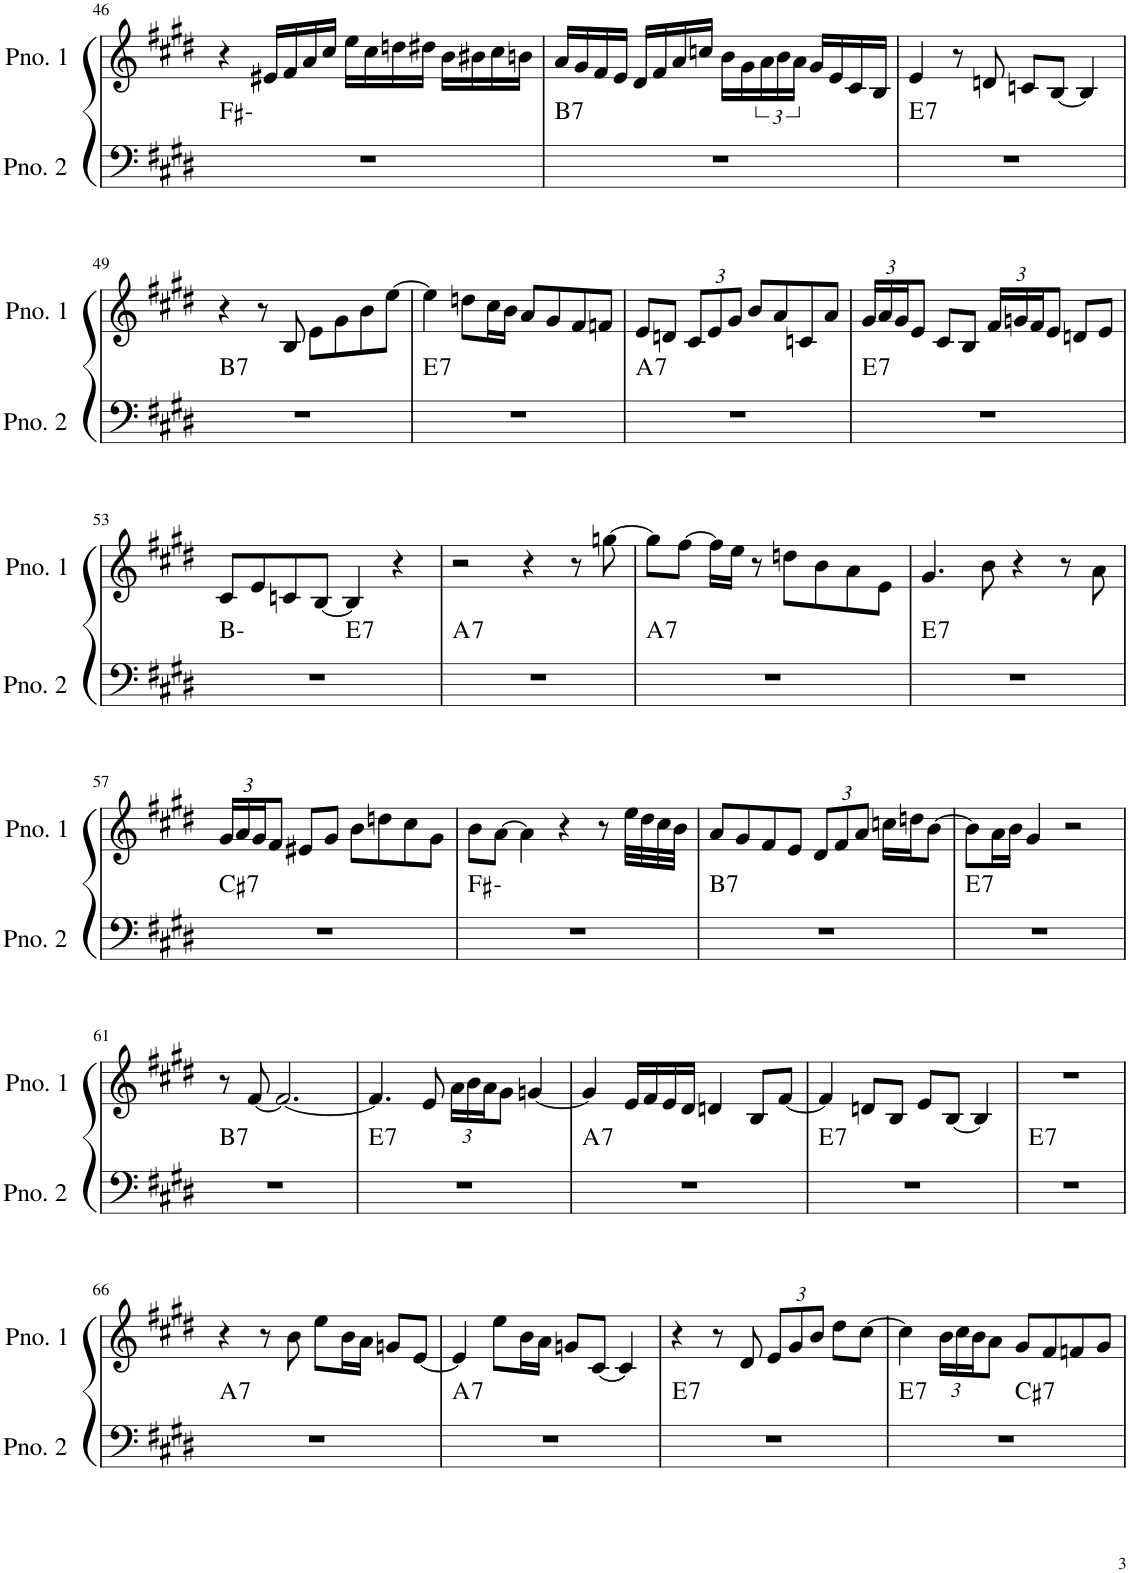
**kern	**harte	**kern
*part2	*part2	*part1
*staff2	*	*staff1
*I"ピアノ 2	*	*I"ピアノ 1
!!LO:PB:g=z
*clefF4	*	*clefG2
*k[f#c#g#d#]	*	*k[f#c#g#d#]
*M4/4	*	*M4/4
=46	=46	=46
1r	F#:min	4r
.	.	16e#X/LL
.	.	16f#/
.	.	16a/
.	.	16cc#/JJ
.	.	16ee\LL
.	.	16cc#\
.	.	16ddn\
.	.	16dd#X\JJ
.	.	16b\LL
.	.	16b#X\
.	.	16cc#\
.	.	16bn\JJ
=47	=47	=47
!	!LO:H:kt=7	!
1r	B:7	16a/LL
.	.	16g#/
.	.	16f#/
.	.	16e/JJ
.	.	16d#/LL
.	.	16f#/
.	.	16a/
.	.	16ccn/JJ
.	.	16b\LL
.	.	16g#\
.	.	24a\
.	.	24b\
.	.	24a\JJ
.	.	16g#/LL
.	.	16e/
.	.	16c#/
.	.	16B/JJ
=48	=48	=48
!	!LO:H:kt=7	!
1r	E:7	4e/
.	.	8r
.	.	8dn/
.	.	8cn/L
.	.	[8B/J
.	.	4B/]
!!LO:LB:g=z
=49	=49	=49
!	!LO:H:kt=7	!
1r	B:7	4r
.	.	8r
.	.	8B/
.	.	8e\L
.	.	8g#\
.	.	8b\
.	.	[8ee\J
=50	=50	=50
!	!LO:H:kt=7	!
1r	E:7	4ee\]
.	.	8ddn\L
.	.	16cc#\L
.	.	16b\JJ
.	.	8a/L
.	.	8g#/
.	.	8f#/
.	.	8fn/J
=51	=51	=51
!	!LO:H:kt=7	!
1r	A:7	8e/L
.	.	8dn/J
*	*	*Xbrackettup
.	.	12c#/L
.	.	12e/
.	.	12g#/J
.	.	8b/L
.	.	8a/
.	.	8cn/
.	.	8a/J
=52	=52	=52
!	!LO:H:kt=7	!
1r	E:7	24g#/LL
.	.	24a/
.	.	24g#/J
.	.	8e/J
.	.	8c#/L
.	.	8B/J
.	.	24f#/LL
.	.	24gn/
.	.	24f#/J
.	.	8e/J
.	.	8dn/L
.	.	8e/J
!!LO:LB:g=z
=53	=53	=53
*^	*	*
1r	2ryy	B:min	8c#/L
.	.	.	8e/
.	.	.	8cn/
.	.	.	[8B/J
!	!	!LO:H:kt=7	!
.	2ryy	E:7	4B/]
.	.	.	4r
=54	=54	=54	=54
!	!	!LO:H:kt=7	!
*v	*v	*	*
1r	A:7	2r
.	.	4r
.	.	8r
.	.	[8ggn\
=55	=55	=55
!	!LO:H:kt=7	!
1r	A:7	8gg\L]
.	.	[8ff#\J
.	.	16ff#\LL]
.	.	16ee\JJ
.	.	8r
.	.	8ddn\L
.	.	8b\
.	.	8a\
.	.	8e\J
=56	=56	=56
!	!LO:H:kt=7	!
1r	E:7	4.g#/
.	.	8b\
.	.	4r
.	.	8r
.	.	8a\
!!LO:LB:g=z
=57	=57	=57
!	!LO:H:kt=7	!
1r	C#:7	24g#/LL
.	.	24a/
.	.	24g#/J
.	.	8f#/J
.	.	8e#X/L
.	.	8g#/J
.	.	8b\L
.	.	8ddn\
.	.	8cc#\
.	.	8g#\J
=58	=58	=58
1r	F#:min	8b\L
.	.	[8a\J
.	.	4a\]
.	.	4r
.	.	8r
.	.	32ee\LLL
.	.	32dd#\
.	.	32cc#\
.	.	32b\JJJ
=59	=59	=59
!	!LO:H:kt=7	!
1r	B:7	8a/L
.	.	8g#/
.	.	8f#/
.	.	8e/J
.	.	12d#/L
.	.	12f#/
.	.	12a/J
.	.	16ccn\LL
.	.	16ddn\J
.	.	[8b\J
=60	=60	=60
!	!LO:H:kt=7	!
1r	E:7	8b\L]
.	.	16a\L
.	.	16b\JJ
.	.	4g#/
.	.	2r
!!LO:LB:g=z
=61	=61	=61
!	!LO:H:kt=7	!
1r	B:7	8r
.	.	[8f#/
.	.	2.f#/_
=62	=62	=62
!	!LO:H:kt=7	!
1r	E:7	4.f#/]
.	.	8e/
.	.	24a\LL
.	.	24b\
.	.	24a\J
.	.	8g#\J
.	.	[4gn/
=63	=63	=63
!	!LO:H:kt=7	!
1r	A:7	4g/]
.	.	16e/LL
.	.	16f#/
.	.	16e/
.	.	16d#/JJ
.	.	4dn/
.	.	8B/L
.	.	[8f#/J
=64	=64	=64
!	!LO:H:kt=7	!
1r	E:7	4f#/]
.	.	8dn/L
.	.	8B/J
.	.	8e/L
.	.	[8B/J
.	.	4B/]
=65	=65	=65
!	!LO:H:kt=7	!
1r	E:7	1r
!!LO:LB:g=z
=66	=66	=66
!	!LO:H:kt=7	!
1r	A:7	4r
.	.	8r
.	.	8b\
.	.	8ee\L
.	.	16b\L
.	.	16a\JJ
.	.	8gn/L
.	.	[8e/J
=67	=67	=67
!	!LO:H:kt=7	!
1r	A:7	4e/]
.	.	8ee\L
.	.	16b\L
.	.	16a\JJ
.	.	8gn/L
.	.	[8c#/J
.	.	4c#/]
=68	=68	=68
!	!LO:H:kt=7	!
1r	E:7	4r
.	.	8r
.	.	8d#/
.	.	12e/L
.	.	12g#/
.	.	12b/J
.	.	8dd#\L
.	.	[8cc#\J
=69	=69	=69
!	!LO:H:kt=7	!
*^	*	*
1r	2ryy	E:7	4cc#\]
.	.	.	24b\LL
.	.	.	24cc#\
.	.	.	24b\J
.	.	.	8a\J
!	!	!LO:H:kt=7	!
.	2ryy	C#:7	8g#/L
.	.	.	8f#/
.	.	.	8fn/
.	.	.	8g#/J
*v	*v	*	*
=	=	=
*-	*-	*-
